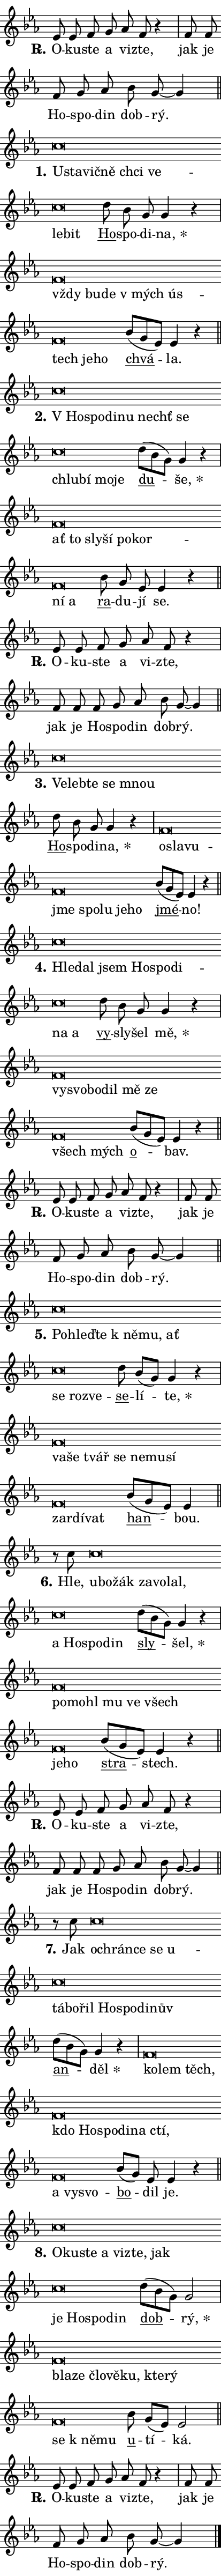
\version "2.22.1"
\header { tagline = "" }
\paper {
  indent = 0\cm
  top-margin = 0\cm
  right-margin = 0\cm
  bottom-margin = 0\cm
  left-margin = 0\cm
  paper-width = 7\cm
  page-breaking = #ly:one-page-breaking
  system-system-spacing.basic-distance = #11
  score-system-spacing.basic-distance = #11
  ragged-last = ##f
}


%% Author: Thomas Morley
%% https://lists.gnu.org/archive/html/lilypond-user/2020-05/msg00002.html
#(define (line-position grob)
"Returns position of @var[grob} in current system:
   @code{'start}, if at first time-step
   @code{'end}, if at last time-step
   @code{'middle} otherwise
"
  (let* ((col (ly:item-get-column grob))
         (ln (ly:grob-object col 'left-neighbor))
         (rn (ly:grob-object col 'right-neighbor))
         (col-to-check-left (if (ly:grob? ln) ln col))
         (col-to-check-right (if (ly:grob? rn) rn col))
         (break-dir-left
           (and
             (ly:grob-property col-to-check-left 'non-musical #f)
             (ly:item-break-dir col-to-check-left)))
         (break-dir-right
           (and
             (ly:grob-property col-to-check-right 'non-musical #f)
             (ly:item-break-dir col-to-check-right))))
        (cond ((eqv? 1 break-dir-left) 'start)
              ((eqv? -1 break-dir-right) 'end)
              (else 'middle))))

#(define (tranparent-at-line-position vctor)
  (lambda (grob)
  "Relying on @code{line-position} select the relevant enry from @var{vctor}.
Used to determine transparency,"
    (case (line-position grob)
      ((end) (not (vector-ref vctor 0)))
      ((middle) (not (vector-ref vctor 1)))
      ((start) (not (vector-ref vctor 2))))))

noteHeadBreakVisibility =
#(define-music-function (break-visibility)(vector?)
"Makes @code{NoteHead}s transparent relying on @var{break-visibility}"
#{
  \override NoteHead.transparent =
    #(tranparent-at-line-position break-visibility)
#})

#(define delete-ledgers-for-transparent-note-heads
  (lambda (grob)
    "Reads whether a @code{NoteHead} is transparent.
If so this @code{NoteHead} is removed from @code{'note-heads} from
@var{grob}, which is supposed to be @code{LedgerLineSpanner}.
As a result ledgers are not printed for this @code{NoteHead}"
    (let* ((nhds-array (ly:grob-object grob 'note-heads))
           (nhds-list
             (if (ly:grob-array? nhds-array)
                 (ly:grob-array->list nhds-array)
                 '()))
           ;; Relies on the transparent-property being done before
           ;; Staff.LedgerLineSpanner.after-line-breaking is executed.
           ;; This is fragile ...
           (to-keep
             (remove
               (lambda (nhd)
                 (ly:grob-property nhd 'transparent #f))
               nhds-list)))
      ;; TODO find a better method to iterate over grob-arrays, similiar
      ;; to filter/remove etc for lists
      ;; For now rebuilt from scratch
      (set! (ly:grob-object grob 'note-heads)  '())
      (for-each
        (lambda (nhd)
          (ly:pointer-group-interface::add-grob grob 'note-heads nhd))
        to-keep))))

hideNotes = {
  \noteHeadBreakVisibility #begin-of-line-visible
}
unHideNotes = {
  \noteHeadBreakVisibility #all-visible
}

% work-around for resetting accidentals
% https://lilypond.org/doc/v2.23/Documentation/notation/displaying-rhythms#unmetered-music
cadenzaMeasure = {
  \cadenzaOff
  \partial 1024 s1024
  \cadenzaOn
}

#(define-markup-command (accent layout props text) (markup?)
  "Underline accented syllable"
  (interpret-markup layout props
    #{\markup \override #'(offset . 4.3) \underline { #text }#}))

responsum = \markup \concat {
  "R" \hspace #-1.05 \path #0.1 #'((moveto 0 0.07) (lineto 0.9 0.8)) \hspace #0.05 "."
}

\layout {
    \context {
        \Staff
        \remove "Time_signature_engraver"
        \override LedgerLineSpanner.after-line-breaking = #delete-ledgers-for-transparent-note-heads
    }
    \context {
        \Voice {
            \override NoteHead.output-attributes = #'((class . "notehead"))
            \override Hairpin.height = #0.55
        }
    }
    \context {
        \Lyrics {
            \override StanzaNumber.output-attributes = #'((class . "stanzanumber"))
            \override LyricSpace.minimum-distance = #0.9
            \override LyricText.font-name = #"TeX Gyre Schola"
            \override LyricText.font-size = 1
            \override StanzaNumber.font-name = #"TeX Gyre Schola Bold"
            \override StanzaNumber.font-size = 1
        }
    }
}

% magnetic-lyrics.ily
%
%   written by
%     Jean Abou Samra <jean@abou-samra.fr>
%     Werner Lemberg <wl@gnu.org>
%
%   adapted by
%     Jiri Hon <jiri.hon@gmail.com>
%
% Version 2022-Apr-15

% https://www.mail-archive.com/lilypond-user@gnu.org/msg149350.html

#(define (Left_hyphen_pointer_engraver context)
   "Collect syllable-hyphen-syllable occurrences in lyrics and store
them in properties.  This engraver only looks to the left.  For
example, if the lyrics input is @code{foo -- bar}, it does the
following.

@itemize @bullet
@item
Set the @code{text} property of the @code{LyricHyphen} grob between
@q{foo} and @q{bar} to @code{foo}.

@item
Set the @code{left-hyphen} property of the @code{LyricText} grob with
text @q{foo} to the @code{LyricHyphen} grob between @q{foo} and
@q{bar}.
@end itemize

Use this auxiliary engraver in combination with the
@code{lyric-@/text::@/apply-@/magnetic-@/offset!} hook."
   (let ((hyphen #f)
         (text #f))
     (make-engraver
      (acknowledgers
       ((lyric-syllable-interface engraver grob source-engraver)
        (set! text grob)))
      (end-acknowledgers
       ((lyric-hyphen-interface engraver grob source-engraver)
        ;(when (not (grob::has-interface grob 'lyric-space-interface))
          (set! hyphen grob)));)
      ((stop-translation-timestep engraver)
       (when (and text hyphen)
         (ly:grob-set-object! text 'left-hyphen hyphen))
       (set! text #f)
       (set! hyphen #f)))))

#(define (lyric-text::apply-magnetic-offset! grob)
   "If the space between two syllables is less than the value in
property @code{LyricText@/.details@/.squash-threshold}, move the right
syllable to the left so that it gets concatenated with the left
syllable.

Use this function as a hook for
@code{LyricText@/.after-@/line-@/breaking} if the
@code{Left_@/hyphen_@/pointer_@/engraver} is active."
   (let ((hyphen (ly:grob-object grob 'left-hyphen #f)))
     (when hyphen
       (let ((left-text (ly:spanner-bound hyphen LEFT)))
         (when (grob::has-interface left-text 'lyric-syllable-interface)
           (let* ((common (ly:grob-common-refpoint grob left-text X))
                  (this-x-ext (ly:grob-extent grob common X))
                  (left-x-ext
                   (begin
                     ;; Trigger magnetism for left-text.
                     (ly:grob-property left-text 'after-line-breaking)
                     (ly:grob-extent left-text common X)))
                  ;; `delta` is the gap width between two syllables.
                  (delta (- (interval-start this-x-ext)
                            (interval-end left-x-ext)))
                  (details (ly:grob-property grob 'details))
                  (threshold (assoc-get 'squash-threshold details 0.2)))
             (when (< delta threshold)
               (let* (;; We have to manipulate the input text so that
                      ;; ligatures crossing syllable boundaries are not
                      ;; disabled.  For languages based on the Latin
                      ;; script this is essentially a beautification.
                      ;; However, for non-Western scripts it can be a
                      ;; necessity.
                      (lt (ly:grob-property left-text 'text))
                      (rt (ly:grob-property grob 'text))
                      (is-space (grob::has-interface hyphen 'lyric-space-interface))
                      (space (if is-space " " ""))
                      (space-markup (grob-interpret-markup grob " "))
                      (space-size (interval-length (ly:stencil-extent space-markup X)))
                      (extra-delta (if is-space space-size 0))
                      ;; Append new syllable.
                      (ltrt-space (if (and (string? lt) (string? rt))
                                (string-append lt space rt)
                                (make-concat-markup (list lt space rt))))
                      ;; Right-align `ltrt` to the right side.
                      (ltrt-space-markup (grob-interpret-markup
                               grob
                               (make-translate-markup
                                (cons (interval-length this-x-ext) 0)
                                (make-right-align-markup ltrt-space)))))
                 (begin
                   ;; Don't print `left-text`.
                   (ly:grob-set-property! left-text 'stencil #f)
                   ;; Set text and stencil (which holds all collected
                   ;; syllables so far) and shift it to the left.
                   (ly:grob-set-property! grob 'text ltrt-space)
                   (ly:grob-set-property! grob 'stencil ltrt-space-markup)
                   (ly:grob-translate-axis! grob (- (- delta extra-delta)) X))))))))))


#(define (lyric-hyphen::displace-bounds-first grob)
   ;; Make very sure this callback isn't triggered too early.
   (let ((left (ly:spanner-bound grob LEFT))
         (right (ly:spanner-bound grob RIGHT)))
     (ly:grob-property left 'after-line-breaking)
     (ly:grob-property right 'after-line-breaking)
     (ly:lyric-hyphen::print grob)))

squashThreshold = #0.4

\layout {
  \context {
    \Lyrics
    \consists #Left_hyphen_pointer_engraver
    \override LyricText.after-line-breaking =
      #lyric-text::apply-magnetic-offset!
    \override LyricHyphen.stencil = #lyric-hyphen::displace-bounds-first
    \override LyricText.details.squash-threshold = \squashThreshold
    \override LyricHyphen.minimum-distance = 0
    \override LyricHyphen.minimum-length = \squashThreshold
  }
}

squash = \override LyricText.details.squash-threshold = 9999
unSquash = \override LyricText.details.squash-threshold = \squashThreshold

left = \override LyricText.self-alignment-X = #LEFT
unLeft = \revert LyricText.self-alignment-X

starOffset = #(lambda (grob) 
                (let ((x_offset (ly:self-alignment-interface::aligned-on-x-parent grob)))
                  (if (= x_offset 0) 0 (+ x_offset 1.2))))

star = #(define-music-function (syllable)(string?)
"Append star separator at the end of a syllable"
#{
  \once \override LyricText.X-offset = #starOffset
  \lyricmode { \markup {
    #syllable
    \override #'((font-name . "TeX Gyre Schola Bold")) \hspace #0.2 \lower #0.65 \larger "*"
  } }
#})

starAccent = #(define-music-function (syllable)(string?)
"Append star separator at the end of a syllable and make accent"
#{
  \once \override LyricText.X-offset = #starOffset
  \lyricmode { \markup {
    \accent #syllable
    \override #'((font-name . "TeX Gyre Schola Bold")) \hspace #0.2 \lower #0.65 \larger "*"
  } }
#})

breath = #(define-music-function (syllable)(string?)
"Append breathing indicator at the end of a syllable"
#{
  \lyricmode { \markup { #syllable "+" } }
#})

optionalBreath = #(define-music-function (syllable)(string?)
"Append optional breathing indicator at the end of a syllable"
#{
  \lyricmode { \markup { #syllable "(+)" } }
#})


\score {
    <<
        \new Voice = "melody" { \cadenzaOn \key es \major \relative { es'8 es f g as f r4 \cadenzaMeasure \bar "|" f8 f \bar "" f g as \bar "" bes g~ g4 \cadenzaMeasure \bar "||" \break }
\relative { c''\breve*1/16 \hideNotes \breve*1/16 \bar "" \breve*1/16 \bar "" \breve*1/16 \bar "" \breve*1/16 \bar "" \breve*1/16 \bar "" \breve*1/16 \breve*1/16 \bar "" \unHideNotes \bar "" d8 bes g g4 r \cadenzaMeasure \bar "|" f\breve*1/16 \hideNotes \breve*1/16 \bar "" \breve*1/16 \bar "" \breve*1/16 \bar "" \breve*1/16 \bar "" \breve*1/16 \bar "" \breve*1/16 \breve*1/16 \bar "" \unHideNotes \bar "" bes8[( g es)] es4 r \cadenzaMeasure \bar "||" \break }
\relative { c''\breve*1/16 \hideNotes \breve*1/16 \bar "" \breve*1/16 \bar "" \breve*1/16 \bar "" \breve*1/16 \bar "" \breve*1/16 \bar "" \breve*1/16 \bar "" \breve*1/16 \bar "" \breve*1/16 \breve*1/16 \bar "" \unHideNotes \bar "" d8[( bes g)] g4 r \cadenzaMeasure \bar "|" f\breve*1/16 \hideNotes \breve*1/16 \bar "" \breve*1/16 \bar "" \breve*1/16 \bar "" \breve*1/16 \bar "" \breve*1/16 \bar "" \breve*1/16 \breve*1/16 \bar "" \unHideNotes \bar "" bes8 g es es4 r \cadenzaMeasure \bar "||" \break }
\relative { es'8 es f g as f r4 \cadenzaMeasure \bar "|" f8 f \bar "" f g as \bar "" bes g~ g4 \cadenzaMeasure \bar "||" \break }
\relative { c''\breve*1/16 \hideNotes \breve*1/16 \bar "" \breve*1/16 \bar "" \breve*1/16 \breve*1/16 \bar "" \unHideNotes \bar "" d8 bes g g4 r \cadenzaMeasure \bar "|" f\breve*1/16 \hideNotes \breve*1/16 \bar "" \breve*1/16 \bar "" \breve*1/16 \bar "" \breve*1/16 \bar "" \breve*1/16 \bar "" \breve*1/16 \breve*1/16 \bar "" \unHideNotes \bar "" bes8[( g es)] es4 r \cadenzaMeasure \bar "||" \break }
\relative { c''\breve*1/16 \hideNotes \breve*1/16 \bar "" \breve*1/16 \bar "" \breve*1/16 \bar "" \breve*1/16 \bar "" \breve*1/16 \bar "" \breve*1/16 \breve*1/16 \bar "" \unHideNotes \bar "" d8 bes g g4 r \cadenzaMeasure \bar "|" f\breve*1/16 \hideNotes \breve*1/16 \bar "" \breve*1/16 \bar "" \breve*1/16 \bar "" \breve*1/16 \bar "" \breve*1/16 \bar "" \breve*1/16 \breve*1/16 \bar "" \unHideNotes \bar "" bes8[( g es)] es4 r \cadenzaMeasure \bar "||" \break }
\relative { es'8 es f g as f r4 \cadenzaMeasure \bar "|" f8 f \bar "" f g as \bar "" bes g~ g4 \cadenzaMeasure \bar "||" \break }
\relative { c''\breve*1/16 \hideNotes \breve*1/16 \bar "" \breve*1/16 \bar "" \breve*1/16 \bar "" \breve*1/16 \bar "" \breve*1/16 \bar "" \breve*1/16 \bar "" \breve*1/16 \breve*1/16 \bar "" \unHideNotes \bar "" d8 bes[( g)] g4 r \cadenzaMeasure \bar "|" f\breve*1/16 \hideNotes \breve*1/16 \bar "" \breve*1/16 \bar "" \breve*1/16 \bar "" \breve*1/16 \bar "" \breve*1/16 \bar "" \breve*1/16 \bar "" \breve*1/16 \bar "" \breve*1/16 \breve*1/16 \bar "" \unHideNotes \bar "" bes8[( g es)] es4 \cadenzaMeasure \bar "||" \break }
\relative { r8 c''8 c\breve*1/16 \hideNotes \breve*1/16 \bar "" \breve*1/16 \bar "" \breve*1/16 \bar "" \breve*1/16 \bar "" \breve*1/16 \bar "" \breve*1/16 \bar "" \breve*1/16 \bar "" \breve*1/16 \breve*1/16 \bar "" \unHideNotes \bar "" d8[( bes g)] g4 r \cadenzaMeasure \bar "|" f\breve*1/16 \hideNotes \breve*1/16 \bar "" \breve*1/16 \bar "" \breve*1/16 \bar "" \breve*1/16 \bar "" \breve*1/16 \bar "" \breve*1/16 \breve*1/16 \bar "" \unHideNotes \bar "" bes8[( g es)] es4 r \cadenzaMeasure \bar "||" \break }
\relative { es'8 es f g as f r4 \cadenzaMeasure \bar "|" f8 f \bar "" f g as \bar "" bes g~ g4 \cadenzaMeasure \bar "||" \break }
\relative { r8 c''8 c\breve*1/16 \hideNotes \breve*1/16 \bar "" \breve*1/16 \bar "" \breve*1/16 \bar "" \breve*1/16 \bar "" \breve*1/16 \bar "" \breve*1/16 \bar "" \breve*1/16 \bar "" \breve*1/16 \bar "" \breve*1/16 \bar "" \breve*1/16 \breve*1/16 \bar "" \unHideNotes \bar "" d8[( bes g)] g4 r \cadenzaMeasure \bar "|" f\breve*1/16 \hideNotes \breve*1/16 \bar "" \breve*1/16 \bar "" \breve*1/16 \bar "" \breve*1/16 \bar "" \breve*1/16 \bar "" \breve*1/16 \bar "" \breve*1/16 \bar "" \breve*1/16 \bar "" \breve*1/16 \bar "" \breve*1/16 \breve*1/16 \bar "" \unHideNotes \bar "" bes8[( g)] es es4 r \cadenzaMeasure \bar "||" \break }
\relative { c''\breve*1/16 \hideNotes \breve*1/16 \bar "" \breve*1/16 \bar "" \breve*1/16 \bar "" \breve*1/16 \bar "" \breve*1/16 \bar "" \breve*1/16 \bar "" \breve*1/16 \bar "" \breve*1/16 \bar "" \breve*1/16 \breve*1/16 \bar "" \unHideNotes \bar "" d8[( bes g)] g2 \cadenzaMeasure \bar "|" f\breve*1/16 \hideNotes \breve*1/16 \bar "" \breve*1/16 \bar "" \breve*1/16 \bar "" \breve*1/16 \bar "" \breve*1/16 \bar "" \breve*1/16 \bar "" \breve*1/16 \bar "" \breve*1/16 \breve*1/16 \bar "" \unHideNotes \bar "" bes8 g[( es)] es2 \cadenzaMeasure \bar "||" \break }
\relative { es'8 es f g as f r4 \cadenzaMeasure \bar "|" f8 f \bar "" f g as \bar "" bes g~ g4 \cadenzaMeasure \bar "||" \break } \bar "|." }
        \new Lyrics \lyricsto "melody" { \lyricmode { \set stanza = \responsum
O -- ku -- ste a vi -- zte, jak je Ho -- spo -- din dob -- rý.
\set stanza = "1."
\left U -- \squash sta -- vič -- ně chci ve -- le -- bit \unLeft \unSquash \markup \accent Ho -- spo -- di -- \star na, \left vždy \squash bu -- de "v mých" ús -- tech je -- ho \unLeft \unSquash \markup \accent chvá -- la.
\set stanza = "2."
\left "V Ho" -- \squash spo -- di -- nu nechť se chlu -- bí mo -- je \unLeft \unSquash \markup \accent du -- \star še, \left ať \squash to sly -- ší po -- kor -- ní a \unLeft \unSquash \markup \accent ra -- du -- jí se.
\set stanza = \responsum
O -- ku -- ste a vi -- zte, jak je Ho -- spo -- din dob -- rý.
\set stanza = "3."
\left Ve -- \squash leb -- te se mnou \unLeft \unSquash \markup \accent Ho -- spo -- di -- \star na, \left o -- \squash sla -- vu -- jme spo -- lu je -- ho \unLeft \unSquash \markup \accent jmé -- no!
\set stanza = "4."
\left Hle -- \squash dal jsem Ho -- spo -- di -- na a \unLeft \unSquash \markup \accent vy -- sly -- šel \star mě, \left vy -- \squash svo -- bo -- dil mě ze všech mých \unLeft \unSquash \markup \accent o -- bav.
\set stanza = \responsum
O -- ku -- ste a vi -- zte, jak je Ho -- spo -- din dob -- rý.
\set stanza = "5."
\left Po -- \squash hleď -- te "k ně" -- mu, ať se roz -- ve -- \unLeft \unSquash \markup \accent se -- lí -- \star te, \left va -- \squash še tvář se ne -- mu -- sí za -- rdí -- vat \unLeft \unSquash \markup \accent han -- bou.
\set stanza = "6."
Hle, \left u -- \squash bo -- žák za -- vo -- lal, a Ho -- spo -- din \unLeft \unSquash \markup \accent sly -- \star šel, \left po -- \squash mo -- hl mu ve všech je -- ho \unLeft \unSquash \markup \accent stra -- stech.
\set stanza = \responsum
O -- ku -- ste a vi -- zte, jak je Ho -- spo -- din dob -- rý.
\set stanza = "7."
Jak \left o -- \squash chrán -- ce se u -- tá -- bo -- řil Ho -- spo -- di -- nův \unLeft \unSquash \markup \accent an -- \star děl \left ko -- \squash lem těch, kdo Ho -- spo -- di -- na ctí, a vy -- svo -- \unLeft \unSquash \markup \accent bo -- dil je.
\set stanza = "8."
\left O -- \squash ku -- ste a vi -- zte, jak je Ho -- spo -- din \unLeft \unSquash \markup \accent dob -- \star rý, \left bla -- \squash ze člo -- vě -- ku, kte -- rý se "k ně" -- mu \unLeft \unSquash \markup \accent u -- tí -- ká.
\set stanza = \responsum
O -- ku -- ste a vi -- zte, jak je Ho -- spo -- din dob -- rý. } }
    >>
    \layout {}
}
